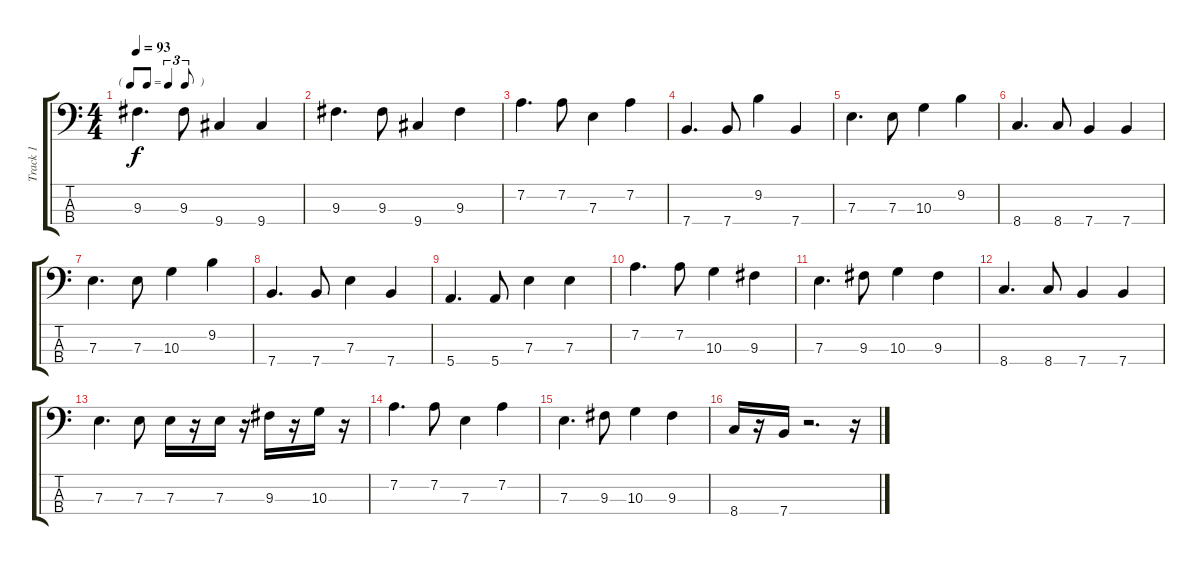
\track ("Track 1" "Track 1") {instrument electricbassfinger}
\staff {score tabs}
\tuning (G2 D2 A1 E1) {hide}
\ts (4 4)
\tf triplet8th
\tempo 93
\clef f4
\ks c
9.3.4{d dy f} 9.3.8 9.4.4 9.4.4 |
9.3.4{d} 9.3.8 9.4.4 9.3.4 |
7.2.4{d} 7.2.8 7.3.4 7.2.4 |
7.4.4{d} 7.4.8 9.2.4 7.4.4 |
7.3.4{d} 7.3.8 10.3.4 9.2.4 |
8.4.4{d} 8.4.8 7.4.4 7.4.4 |
7.3.4{d} 7.3.8 10.3.4 9.2.4 |
7.4.4{d} 7.4.8 7.3.4 7.4.4 |
5.4.4{d} 5.4.8 7.3.4 7.3.4 |
7.2.4{d} 7.2.8 10.3.4 9.3.4 |
7.3.4{d} 9.3.8 10.3.4 9.3.4 |
8.4.4{d} 8.4.8 7.4.4 7.4.4 |
7.3.4{d} 7.3.8 7.3.16 r.16 7.3.16 r.16 9.3.16 r.16 10.3.16 r.16 |
7.2.4{d} 7.2.8 7.3.4 7.2.4 |
7.3.4{d} 9.3.8 10.3.4 9.3.4 |
8.4.16 r.16 7.4.16 r.2{d} r.16
